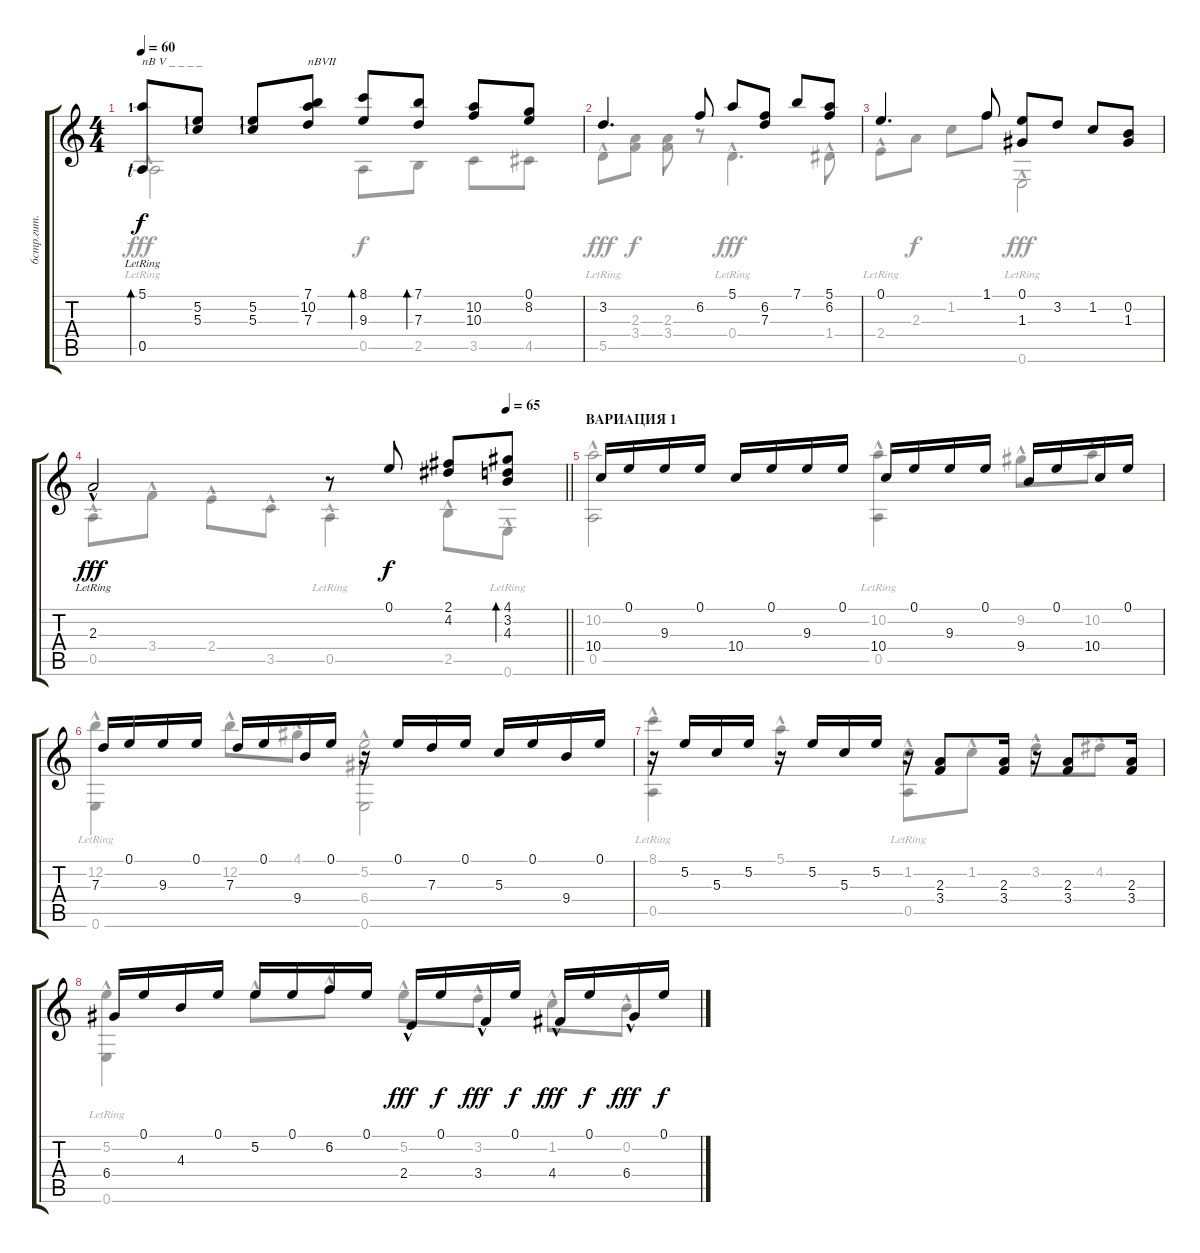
\track ("6стр.гит." "6стр.гит.") {instrument acousticguitarnylon}
\staff {score tabs}
\tuning (E4 B3 G3 D3 A2 E2) {hide}
\voice
\ts (4 4)
\tempo 60
\clef g2
\ks c
(5.1{lr lf 2} 0.5{lf 1}).8{bd 480 txt "пВ V _ _ _ _" dy f} (5.2{lf 2} 5.3{lf 2}).8 (5.2{lf 2} 5.3{lf 2}).8 (7.1 10.2 7.3).8{txt "пВVII"} (8.1 9.3).8{bd 480} (7.1 7.3).8{bd 480} (10.2 10.3).8 (0.1 8.2).8 |
3.2.4{d} 6.2.8 5.1.8 (6.2 7.3).8 7.1.8 (5.1 6.2).8 |
0.1.4{d} 1.1.8 (0.1 1.3).8 3.2.8 1.2.8 (0.2 1.3).8 |
\tempo (65 0.875)
\barLineRight lightlight
2.3{hac lr}.2{dy fff} r.8 0.1.8{dy f} (2.1 4.2).8 (4.1 3.2 4.3).8{bd 480} |
\section ("" "ВАРИАЦИЯ 1")
10.4.16 0.1.16 9.3.16 0.1.16 10.4.16 0.1.16 9.3.16 0.1.16 10.4.16 0.1.16 9.3.16 0.1.16 9.4.16 0.1.16 10.4.16 0.1.16 |
7.3.16 0.1.16 9.3.16 0.1.16 7.3.16 0.1.16 9.4.16 0.1.16 r.16 0.1.16 7.3.16 0.1.16 5.3.16 0.1.16 9.4.16 0.1.16 |
r.16 5.2.16 5.3.16 5.2.16 r.16 5.2.16 5.3.16 5.2.16 r.16 (2.3 3.4).8 (2.3 3.4).16 r.16 (2.3 3.4).8 (2.3 3.4).16 |
6.4.16 0.1.16 4.3.16 0.1.16 5.2.16 0.1.16 6.2.16 0.1.16 2.4{hac}.16{dy fff} 0.1.16{dy f} 3.4{hac}.16{dy fff} 0.1.16{dy f} 4.4{hac}.16{dy fff} 0.1.16{dy f} 6.4{hac}.16{dy fff} 0.1.16{dy f}
\voice
\clef g2
\ottava regular
\simile none
\ks c
0.5{hac lr}.2{dy fff} 0.5.8{dy f} 2.5.8 3.5.8 4.5.8 |
5.5{hac lr}.8{dy fff} (2.3 3.4).8{dy f} (2.3 3.4).8 r.8 0.4{hac lr}.4{d dy fff} 1.4{hac}.8 |
2.4{hac lr}.8 2.3.8{dy f} 1.2.8 1.1.8 0.6{hac lr}.2{dy fff} |
\barLineRight lightlight
0.5{hac}.8 3.4{hac}.8 2.4{hac}.8 3.5{hac}.8 0.5{hac lr}.4 2.5{hac}.8 0.6{hac lr}.8 |
(10.2{hac} 0.5{hac}).2 (10.2{hac lr} 0.5{hac lr}).4 9.2{hac}.8 10.2{hac}.8 |
(12.2{hac} 0.6{hac lr}).4 12.2{hac}.8 4.1{hac}.8 (5.2 6.4 0.6{hac}).2 |
(8.1{hac} 0.5{hac lr}).4 5.1{hac}.4 (1.2{hac} 0.5{hac lr}).8 1.2{hac}.8 3.2{hac}.8 4.2{hac}.8 |
(5.2{hac} 0.6{hac lr}).4 5.2{hac}.8 6.2{hac}.8 5.2{hac}.8 3.2{hac}.8 1.2{hac}.8 0.2{hac}.8
